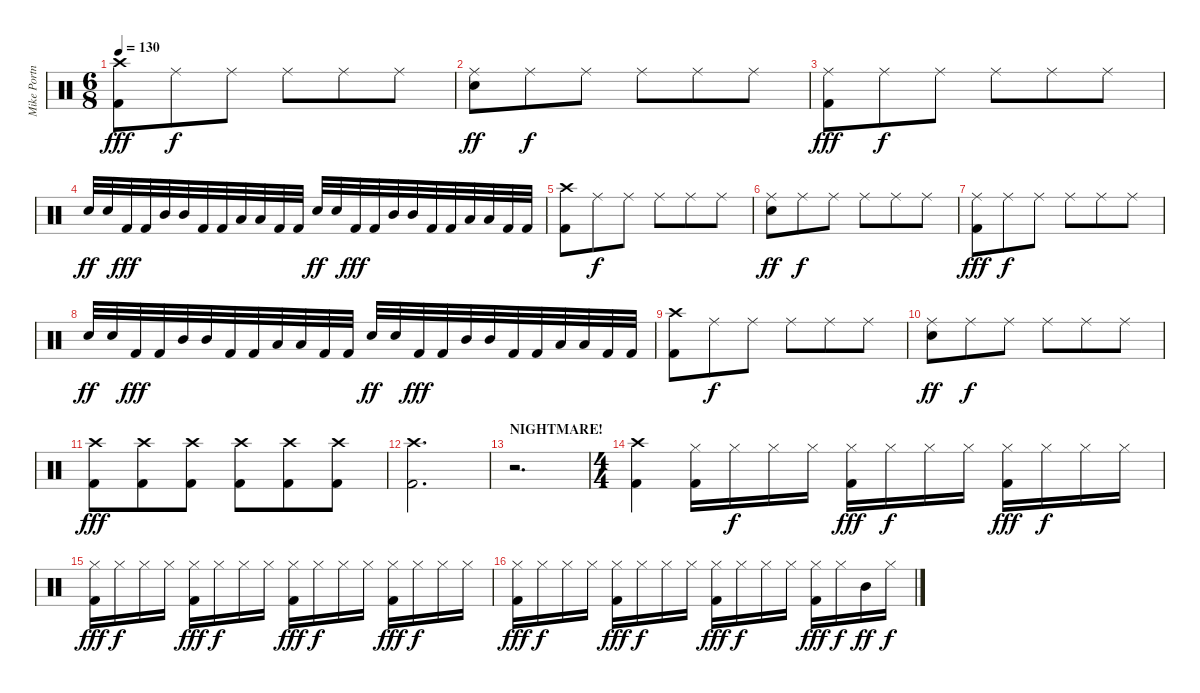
\track ("Mike Portnoy" "Mike Portn") {instrument percussion}
\staff {score}
\articulation defaults
\ts (6 8)
\tempo 130
\clef neutral
\ks c
("Crash high (hit)" "Kick (hit) 2").8{dy fff} "Ride (middle)".8{dy f} "Ride (middle)".8 "Ride (middle)".8 "Ride (middle)".8 "Ride (middle)".8 |
("Ride (middle)" "Snare (hit) 2").8{dy ff} "Ride (middle)".8{dy f} "Ride (middle)".8 "Ride (middle)".8 "Ride (middle)".8 "Ride (middle)".8 |
("Ride (middle)" "Kick (hit) 2").8{dy fff} "Ride (middle)".8{dy f} "Ride (middle)".8 "Ride (middle)".8 "Ride (middle)".8 "Ride (middle)".8 |
"Snare (hit) 2".32{dy ff} "Snare (hit) 2".32 "Kick (hit) 2".32{dy fff} "Kick (hit) 2".32 "Mid Tom (hit)".32 "Mid Tom (hit)".32 "Kick (hit) 2".32 "Kick (hit) 2".32 "Low Tom (hit)".32 "Low Tom (hit)".32 "Kick (hit) 2".32 "Kick (hit) 2".32 "Snare (hit) 2".32{dy ff} "Snare (hit) 2".32 "Kick (hit) 2".32{dy fff} "Kick (hit) 2".32 "Mid Tom (hit)".32 "Mid Tom (hit)".32 "Kick (hit) 2".32 "Kick (hit) 2".32 "Low Tom (hit)".32 "Low Tom (hit)".32 "Kick (hit) 2".32 "Kick (hit) 2".32 |
("Crash high (hit)" "Kick (hit) 2").8 "Ride (middle)".8{dy f} "Ride (middle)".8 "Ride (middle)".8 "Ride (middle)".8 "Ride (middle)".8 |
("Ride (middle)" "Snare (hit) 2").8{dy ff} "Ride (middle)".8{dy f} "Ride (middle)".8 "Ride (middle)".8 "Ride (middle)".8 "Ride (middle)".8 |
("Ride (middle)" "Kick (hit) 2").8{dy fff} "Ride (middle)".8{dy f} "Ride (middle)".8 "Ride (middle)".8 "Ride (middle)".8 "Ride (middle)".8 |
"Snare (hit) 2".32{dy ff} "Snare (hit) 2".32 "Kick (hit) 2".32{dy fff} "Kick (hit) 2".32 "Mid Tom (hit)".32 "Mid Tom (hit)".32 "Kick (hit) 2".32 "Kick (hit) 2".32 "Low Tom (hit)".32 "Low Tom (hit)".32 "Kick (hit) 2".32 "Kick (hit) 2".32 "Snare (hit) 2".32{dy ff} "Snare (hit) 2".32 "Kick (hit) 2".32{dy fff} "Kick (hit) 2".32 "Mid Tom (hit)".32 "Mid Tom (hit)".32 "Kick (hit) 2".32 "Kick (hit) 2".32 "Low Tom (hit)".32 "Low Tom (hit)".32 "Kick (hit) 2".32 "Kick (hit) 2".32 |
("Crash high (hit)" "Kick (hit) 2").8 "Ride (middle)".8{dy f} "Ride (middle)".8 "Ride (middle)".8 "Ride (middle)".8 "Ride (middle)".8 |
("Ride (middle)" "Snare (hit) 2").8{dy ff} "Ride (middle)".8{dy f} "Ride (middle)".8 "Ride (middle)".8 "Ride (middle)".8 "Ride (middle)".8 |
("Crash high (hit)" "Kick (hit) 2").8{dy fff} ("Crash high (hit)" "Kick (hit) 2").8 ("Crash high (hit)" "Kick (hit) 2").8 ("Crash high (hit)" "Kick (hit) 2").8 ("Crash high (hit)" "Kick (hit) 2").8 ("Crash high (hit)" "Kick (hit) 2").8 |
("Crash high (hit)" "Kick (hit) 2").2{d} |
\section ("" "NIGHTMARE!")
r.2{d} |
\ts (4 4)
("Crash high (hit)" "Kick (hit) 2").4 ("Hi-Hat (closed)" "Kick (hit) 2").16 "Hi-Hat (closed)".16{dy f} "Hi-Hat (closed)".16 "Hi-Hat (closed)".16 ("Hi-Hat (closed)" "Kick (hit) 2").16{dy fff} "Hi-Hat (closed)".16{dy f} "Hi-Hat (closed)".16 "Hi-Hat (closed)".16 ("Hi-Hat (closed)" "Kick (hit) 2").16{dy fff} "Hi-Hat (closed)".16{dy f} "Hi-Hat (closed)".16 "Hi-Hat (closed)".16 |
("Hi-Hat (closed)" "Kick (hit) 2").16{dy fff} "Hi-Hat (closed)".16{dy f} "Hi-Hat (closed)".16 "Hi-Hat (closed)".16 ("Hi-Hat (closed)" "Kick (hit) 2").16{dy fff} "Hi-Hat (closed)".16{dy f} "Hi-Hat (closed)".16 "Hi-Hat (closed)".16 ("Hi-Hat (closed)" "Kick (hit) 2").16{dy fff} "Hi-Hat (closed)".16{dy f} "Hi-Hat (closed)".16 "Hi-Hat (closed)".16 ("Hi-Hat (closed)" "Kick (hit) 2").16{dy fff} "Hi-Hat (closed)".16{dy f} "Hi-Hat (closed)".16 "Hi-Hat (closed)".16 |
("Hi-Hat (closed)" "Kick (hit) 2").16{dy fff} "Hi-Hat (closed)".16{dy f} "Hi-Hat (closed)".16 "Hi-Hat (closed)".16 ("Hi-Hat (closed)" "Kick (hit) 2").16{dy fff} "Hi-Hat (closed)".16{dy f} "Hi-Hat (closed)".16 "Hi-Hat (closed)".16 ("Hi-Hat (closed)" "Kick (hit) 2").16{dy fff} "Hi-Hat (closed)".16{dy f} "Hi-Hat (closed)".16 "Hi-Hat (closed)".16 ("Hi-Hat (closed)" "Kick (hit) 2").16{dy fff} "Hi-Hat (closed)".16{dy f} "Mid Tom (hit)".16{dy ff} "Hi-Hat (closed)".16{dy f}
